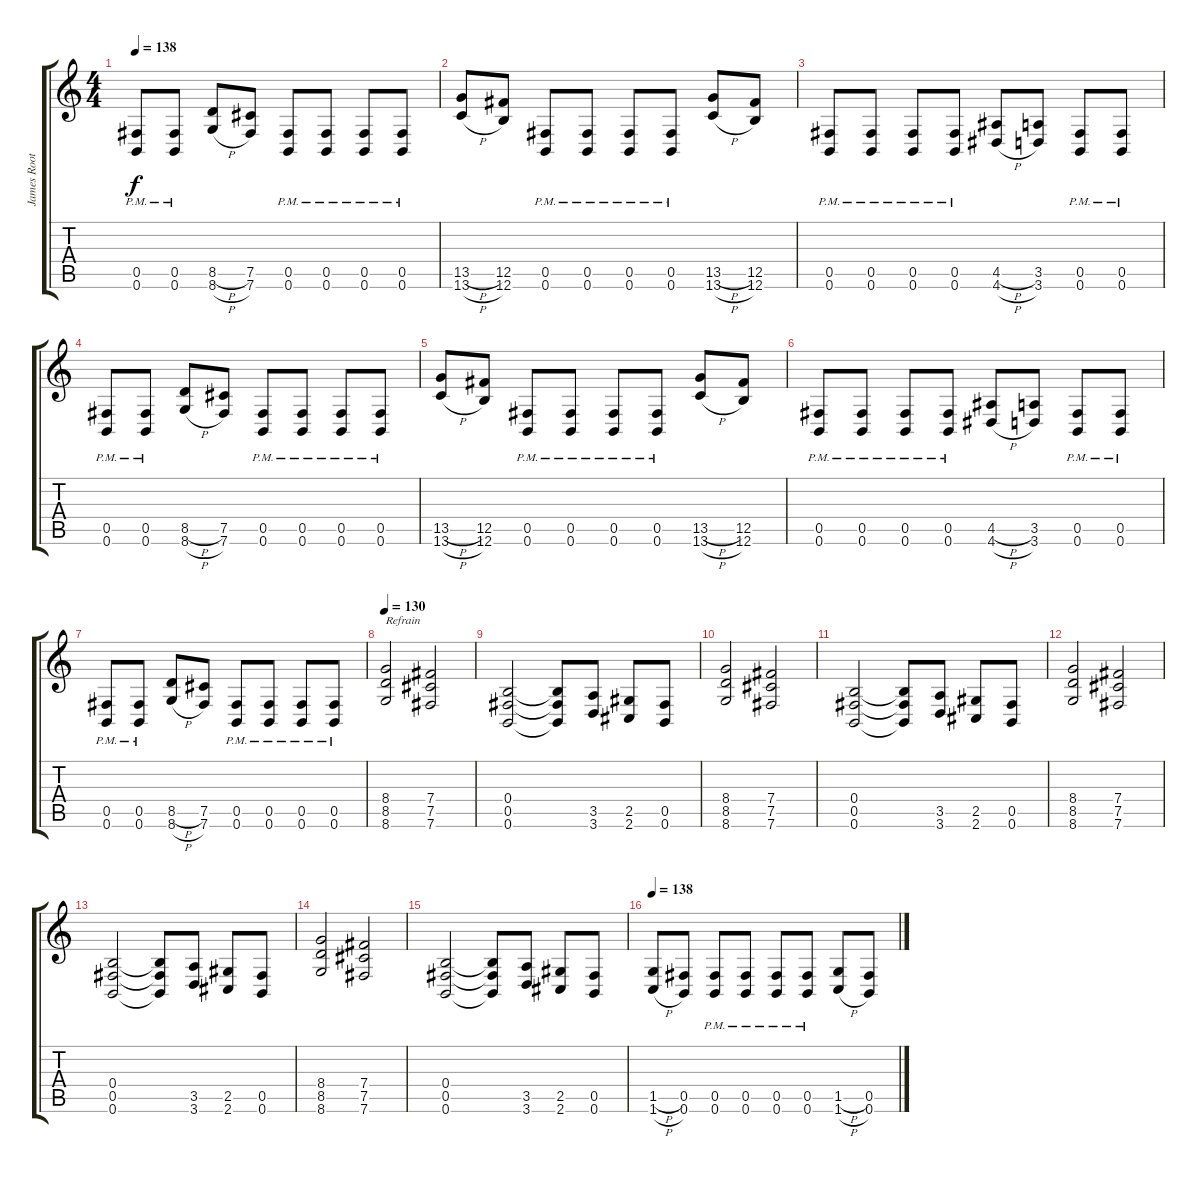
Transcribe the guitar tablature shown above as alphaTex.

\track ("James Roots" "James Root") {instrument distortionguitar}
\staff {score tabs}
\tuning (Db4 Ab3 E3 B2 Gb2 B1) {hide}
\ts (4 4)
\tempo 138
\clef g2
\ks c
(0.5{pm} 0.6).8{dy f} (0.5{pm} 0.6).8 (8.5{h} 8.6{h}).8 (7.5 7.6).8 (0.5{pm} 0.6).8 (0.5{pm} 0.6).8 (0.5{pm} 0.6).8 (0.5{pm} 0.6).8 |
(13.5{h} 13.6{h}).8 (12.5 12.6).8 (0.5{pm} 0.6).8 (0.5{pm} 0.6).8 (0.5{pm} 0.6).8 (0.5{pm} 0.6).8 (13.5{h} 13.6{h}).8 (12.5 12.6).8 |
(0.5{pm} 0.6).8 (0.5{pm} 0.6).8 (0.5{pm} 0.6).8 (0.5{pm} 0.6).8 (4.5{h} 4.6{h}).8 (3.5 3.6).8 (0.5{pm} 0.6).8 (0.5{pm} 0.6).8 |
(0.5{pm} 0.6).8 (0.5{pm} 0.6).8 (8.5{h} 8.6{h}).8 (7.5 7.6).8 (0.5{pm} 0.6).8 (0.5{pm} 0.6).8 (0.5{pm} 0.6).8 (0.5{pm} 0.6).8 |
(13.5{h} 13.6{h}).8 (12.5 12.6).8 (0.5{pm} 0.6).8 (0.5{pm} 0.6).8 (0.5{pm} 0.6).8 (0.5{pm} 0.6).8 (13.5{h} 13.6{h}).8 (12.5 12.6).8 |
(0.5{pm} 0.6).8 (0.5{pm} 0.6).8 (0.5{pm} 0.6).8 (0.5{pm} 0.6).8 (4.5{h} 4.6{h}).8 (3.5 3.6).8 (0.5{pm} 0.6).8 (0.5{pm} 0.6).8 |
(0.5{pm} 0.6).8 (0.5{pm} 0.6).8 (8.5{h} 8.6{h}).8 (7.5 7.6).8 (0.5{pm} 0.6).8 (0.5{pm} 0.6).8 (0.5{pm} 0.6).8 (0.5{pm} 0.6).8 |
\tempo 130
(8.4 8.5 8.6).2{txt "Refrain"} (7.4 7.5 7.6).2 |
(0.4 0.5 0.6).2 (0.4{t} 0.5{t} 0.6{t}).8 (3.5 3.6).8 (2.5 2.6).8 (0.5 0.6).8 |
(8.4 8.5 8.6).2 (7.4 7.5 7.6).2 |
(0.4 0.5 0.6).2 (0.4{t} 0.5{t} 0.6{t}).8 (3.5 3.6).8 (2.5 2.6).8 (0.5 0.6).8 |
(8.4 8.5 8.6).2 (7.4 7.5 7.6).2 |
(0.4 0.5 0.6).2 (0.4{t} 0.5{t} 0.6{t}).8 (3.5 3.6).8 (2.5 2.6).8 (0.5 0.6).8 |
(8.4 8.5 8.6).2 (7.4 7.5 7.6).2 |
(0.4 0.5 0.6).2 (0.4{t} 0.5{t} 0.6{t}).8 (3.5 3.6).8 (2.5 2.6).8 (0.5 0.6).8 |
\tempo 138
(1.5{h} 1.6{h}).8 (0.5 0.6).8 (0.5{pm} 0.6).8 (0.5{pm} 0.6).8 (0.5{pm} 0.6).8 (0.5{pm} 0.6).8 (1.5{h} 1.6{h}).8 (0.5 0.6).8
